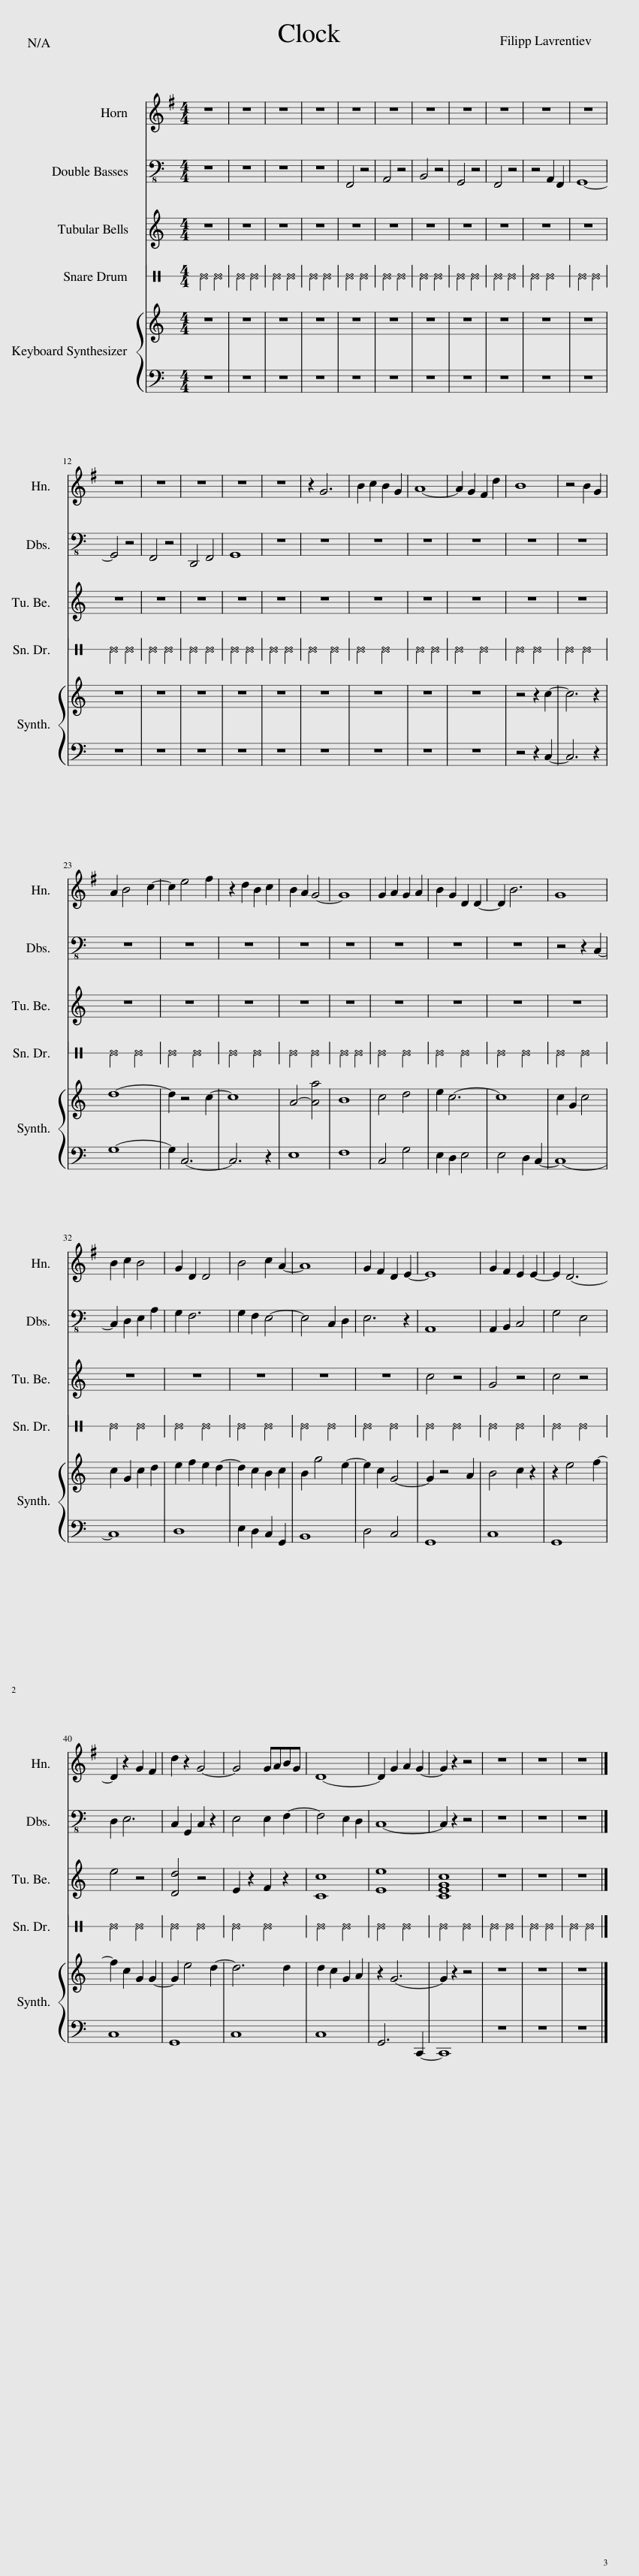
X:1
%%score 1 2 3 4 { 5 | 6 }
L:1/8
M:4/4
I:linebreak $
K:C
V:1 treble transpose=-7
V:2 bass-8
V:3 treble
V:4 perc stafflines=1
K:none
V:5 treble
V:6 bass
V:1
[K:G] z8 | z8 | z8 | z8 | z8 | %5
 z8 | z8 | z8 | z8 | z8 | %10
 z8 |$ z8 | z8 | z8 | z8 | %15
 z8 | z2 G6 | B2 c2 B2 G2 | A8- | A2 G2 F2 d2 | %20
 B8 | z4 B2 G2 |$ A2 B4 c2- | c2 e4 f2 | z2 d2 B2 c2 | %25
 B2 A2 G4- | G8 | G2 A2 G2 A2 | B2 G2 D2 D2- | D2 B6 | %30
 G8 |$ B2 c2 B4 | G2 D2 D4 | B4 c2 A2- | A8 | %35
 G2 F2 D2 E2- | E8 | G2 F2 E2 E2- | E2 D6- |$ D2 z2 G2 F2 | %40
 d2 z2 G4- | G4 GABG | D8- | D2 G2 A2 G2- | G2 z2 z4 | %45
 z8 | z8 | z8 |] %48
V:2
 z8 | z8 | z8 | z8 | F,,4 z4 | %5
 A,,4 z4 | B,,4 z4 | G,,4 z4 | F,,4 z4 | z4 A,,2 F,,2 | %10
 G,,8- |$ G,,4 z4 | F,,4 z4 | D,,4 F,,4 | G,,8 | %15
 z8 | z8 | z8 | z8 | z8 | %20
 z8 | z8 |$ z8 | z8 | z8 | %25
 z8 | z8 | z8 | z8 | z8 | %30
 z4 z2 C,2- |$ C,2 D,2 E,2 A,2 | G,2 F,6 | G,2 F,2 E,4- | E,4 C,2 D,2 | %35
 E,6 z2 | A,,8 | A,,2 B,,2 C,4 | G,4 E,4 |$ D,2 E,6 | %40
 C,2 G,,2 C,2 z2 | E,4 E,2 F,2- | F,4 E,2 D,2 | C,8- | C,2 z2 z4 | %45
 z8 | z8 | z8 |] %48
V:3
 z8 | z8 | z8 | z8 | z8 | %5
 z8 | z8 | z8 | z8 | z8 | %10
 z8 |$ z8 | z8 | z8 | z8 | %15
 z8 | z8 | z8 | z8 | z8 | %20
 z8 | z8 |$ z8 | z8 | z8 | %25
 z8 | z8 | z8 | z8 | z8 | %30
 z8 |$ z8 | z8 | z8 | z8 | %35
 z8 | c4 z4 | G4 z4 | c4 z4 |$ e4 z4 | %40
 [Dd]4 z4 | E2 z2 F2 z2 | [Cc]8 | [Ee]8 | [CEGc]8 | %45
 z8 | z8 | z8 |] %48
V:4
 ^E4 ^E4 | ^E4 ^E4 | ^E4 ^E4 | ^E4 ^E4 | ^E4 ^E4 | %5
 ^E4 ^E4 | ^E4 ^E4 | ^E4 ^E4 | ^E4 ^E4 | ^E4 ^E4 | %10
 ^E4 ^E4 |$ ^E4 ^E4 | ^E4 ^E4 | ^E4 ^E4 | ^E4 ^E4 | %15
 ^E4 ^E4 | ^E4 ^E4 | ^E4 ^E4 | ^E4 ^E4 | ^E4 ^E4 | %20
 ^E4 ^E4 | ^E4 ^E4 |$ ^E4 ^E4 | ^E4 ^E4 | ^E4 ^E4 | %25
 ^E4 ^E4 | ^E4 ^E4 | ^E4 ^E4 | ^E4 ^E4 | ^E4 ^E4 | %30
 ^E4 ^E4 |$ ^E4 ^E4 | ^E4 ^E4 | ^E4 ^E4 | ^E4 ^E4 | %35
 ^E4 ^E4 | ^E4 ^E4 | ^E4 ^E4 | ^E4 ^E4 |$ ^E4 ^E4 | %40
 ^E4 ^E4 | ^E4 ^E4 | ^E4 ^E4 | ^E4 ^E4 | ^E4 ^E4 | %45
 ^E4 ^E4 | ^E4 ^E4 | ^E4 ^E4 |] %48
V:5
 z8 | z8 | z8 | z8 | z8 | %5
 z8 | z8 | z8 | z8 | z8 | %10
 z8 |$ z8 | z8 | z8 | z8 | %15
 z8 | z8 | z8 | z8 | z8 | %20
 z4 z2 c2- | c6 z2 |$ d8- | d2 z4 c2- | c8 | %25
 A4- [Aa]4 | B8 | c4 d4 | e2 c6- | c8 | %30
 c2 G2 c4 |$ c2 G2 c2 d2 | e2 f2 e2 d2- | d2 c2 B2 c2 | B2 g4 e2- | %35
 e2 c2 G4- | G2 z4 A2 | B4 c2 z2 | z2 e4 f2- |$ f2 c2 G2 G2- | %40
 G2 e4 d2- | d6 d2 | d2 c2 G2 A2 | z2 G6- | G2 z2 z4 | %45
 z8 | z8 | z8 |] %48
V:6
 z8 | z8 | z8 | z8 | z8 | %5
 z8 | z8 | z8 | z8 | z8 | %10
 z8 |$ z8 | z8 | z8 | z8 | %15
 z8 | z8 | z8 | z8 | z8 | %20
 z4 z2 C,2- | C,6 z2 |$ G,8- | G,2 C,6- | C,6 z2 | %25
 E,8 | F,8 | C,4 G,4 | E,2 D,2 E,4 | E,4 D,2 C,2- | %30
 C,8- |$ C,8 | D,8 | E,2 D,2 C,2 G,,2 | B,,8 | %35
 D,4 C,4 | G,,8 | C,8 | G,,8 |$ C,8 | %40
 G,,8 | C,8 | C,8 | G,,6 C,,2- | C,,8 | %45
 z8 | z8 | z8 |] %48
